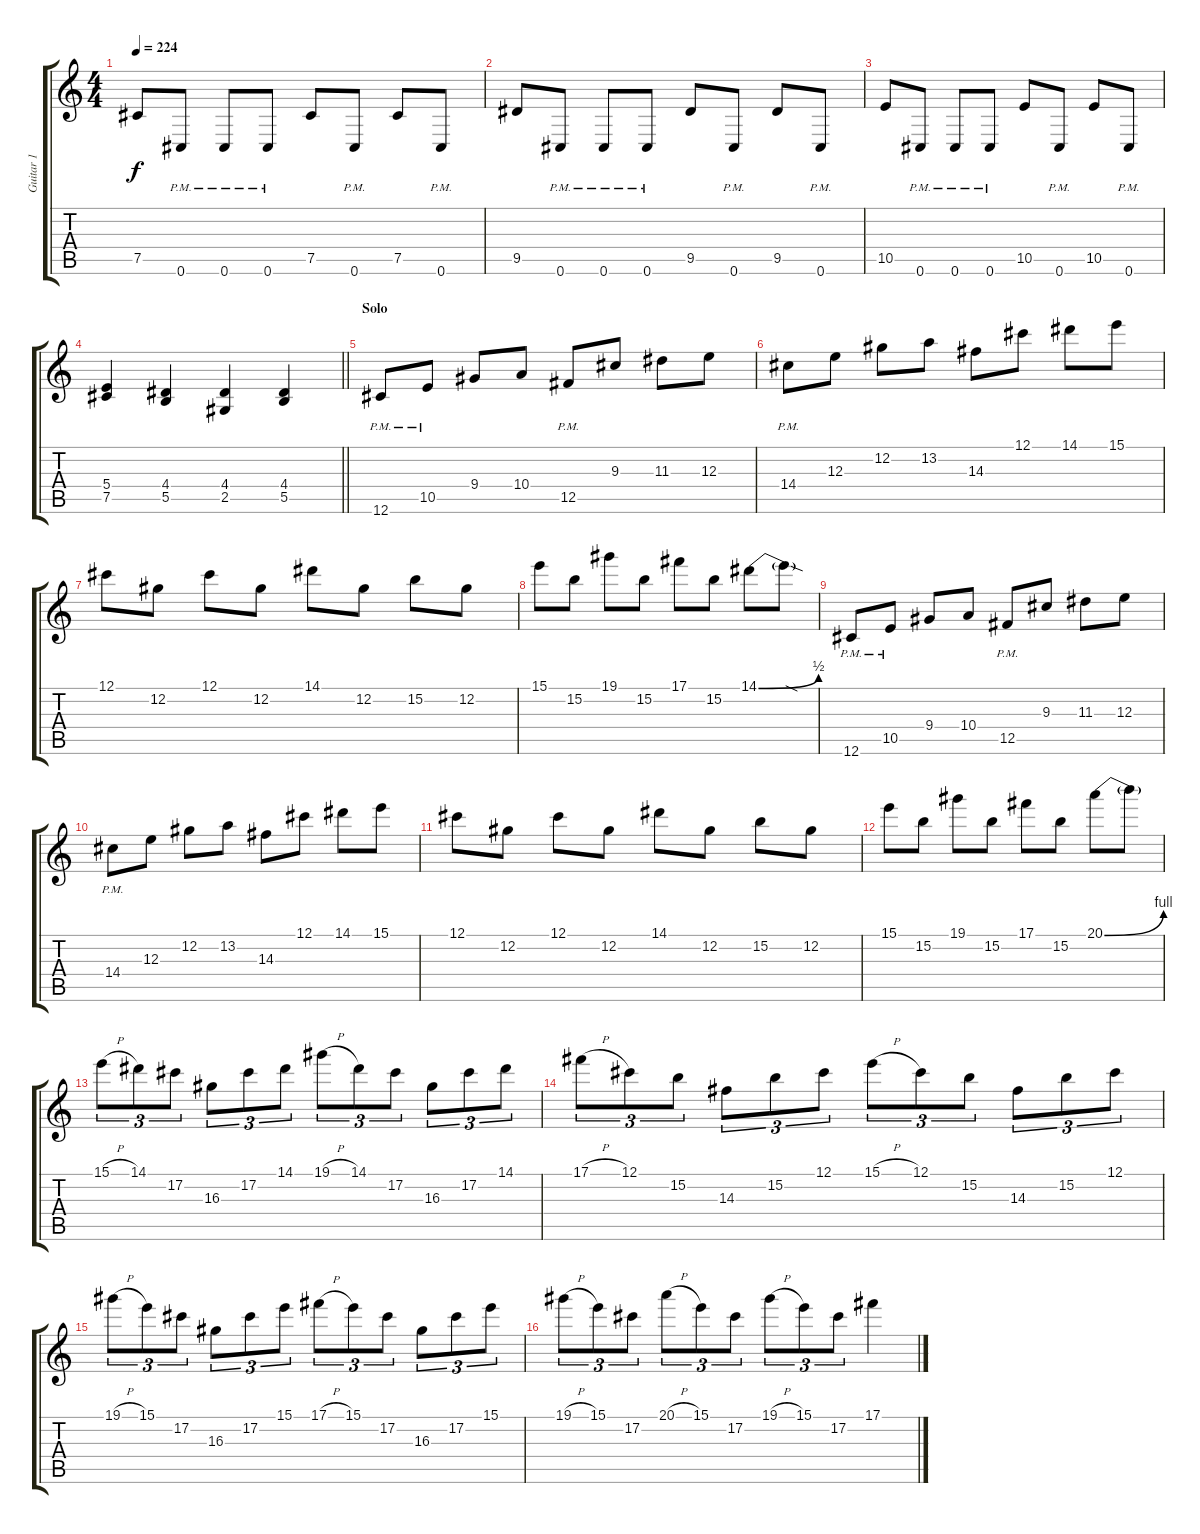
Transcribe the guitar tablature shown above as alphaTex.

\track ("Guitar 1" "Guitar 1") {instrument distortionguitar}
\staff {score tabs}
\tuning (Db4 Ab3 E3 B2 Gb2 Db2) {hide}
\ts (4 4)
\tempo 224
\clef g2
\ks c
7.5.8{dy f} 0.6{pm}.8 0.6{pm}.8 0.6{pm}.8 7.5.8 0.6{pm}.8 7.5.8 0.6{pm}.8 |
9.5.8 0.6{pm}.8 0.6{pm}.8 0.6{pm}.8 9.5.8 0.6{pm}.8 9.5.8 0.6{pm}.8 |
10.5.8 0.6{pm}.8 0.6{pm}.8 0.6{pm}.8 10.5.8 0.6{pm}.8 10.5.8 0.6{pm}.8 |
\barLineRight lightlight
(5.4 7.5).4 (4.4 5.5).4 (4.4 2.5).4 (4.4 5.5).4 |
\section ("" "Solo")
12.6{pm}.8{balance 8} 10.5{pm}.8 9.4.8 10.4.8 12.5{pm}.8 9.3.8 11.3.8 12.3.8 |
14.4{pm}.8 12.3.8 12.2.8 13.2.8 14.3.8 12.1.8 14.1.8 15.1.8 |
12.1.8 12.2.8 12.1.8 12.2.8 14.1.8 12.2.8 15.2.8 12.2.8 |
15.1.8 15.2.8 19.1.8 15.2.8 17.1.8 15.2.8 14.1{be (bend 0 0 60 2)}.8 14.1{sod t}.8 |
12.6{pm}.8{balance 13} 10.5{pm}.8 9.4.8 10.4.8 12.5{pm}.8 9.3.8 11.3.8 12.3.8 |
14.4{pm}.8 12.3.8 12.2.8 13.2.8 14.3.8 12.1.8 14.1.8 15.1.8 |
12.1.8 12.2.8 12.1.8 12.2.8 14.1.8 12.2.8 15.2.8 12.2.8 |
15.1.8 15.2.8 19.1.8 15.2.8 17.1.8 15.2.8 20.1{be (bend 0 0 60 4)}.8 20.1{t}.8 |
15.1{h}.8{tu (3 2)} 14.1.8{tu (3 2)} 17.2.8{tu (3 2)} 16.3.8{tu (3 2)} 17.2.8{tu (3 2)} 14.1.8{tu (3 2)} 19.1{h}.8{tu (3 2)} 14.1.8{tu (3 2)} 17.2.8{tu (3 2)} 16.3.8{tu (3 2)} 17.2.8{tu (3 2)} 14.1.8{tu (3 2)} |
17.1{h}.8{tu (3 2)} 12.1.8{tu (3 2)} 15.2.8{tu (3 2)} 14.3.8{tu (3 2)} 15.2.8{tu (3 2)} 12.1.8{tu (3 2)} 15.1{h}.8{tu (3 2)} 12.1.8{tu (3 2)} 15.2.8{tu (3 2)} 14.3.8{tu (3 2)} 15.2.8{tu (3 2)} 12.1.8{tu (3 2)} |
19.1{h}.8{tu (3 2)} 15.1.8{tu (3 2)} 17.2.8{tu (3 2)} 16.3.8{tu (3 2)} 17.2.8{tu (3 2)} 15.1.8{tu (3 2)} 17.1{h}.8{tu (3 2)} 15.1.8{tu (3 2)} 17.2.8{tu (3 2)} 16.3.8{tu (3 2)} 17.2.8{tu (3 2)} 15.1.8{tu (3 2)} |
19.1{h}.8{tu (3 2)} 15.1.8{tu (3 2)} 17.2.8{tu (3 2)} 20.1{h}.8{tu (3 2)} 15.1.8{tu (3 2)} 17.2.8{tu (3 2)} 19.1{h}.8{tu (3 2)} 15.1.8{tu (3 2)} 17.2.8{tu (3 2)} 17.1.4
